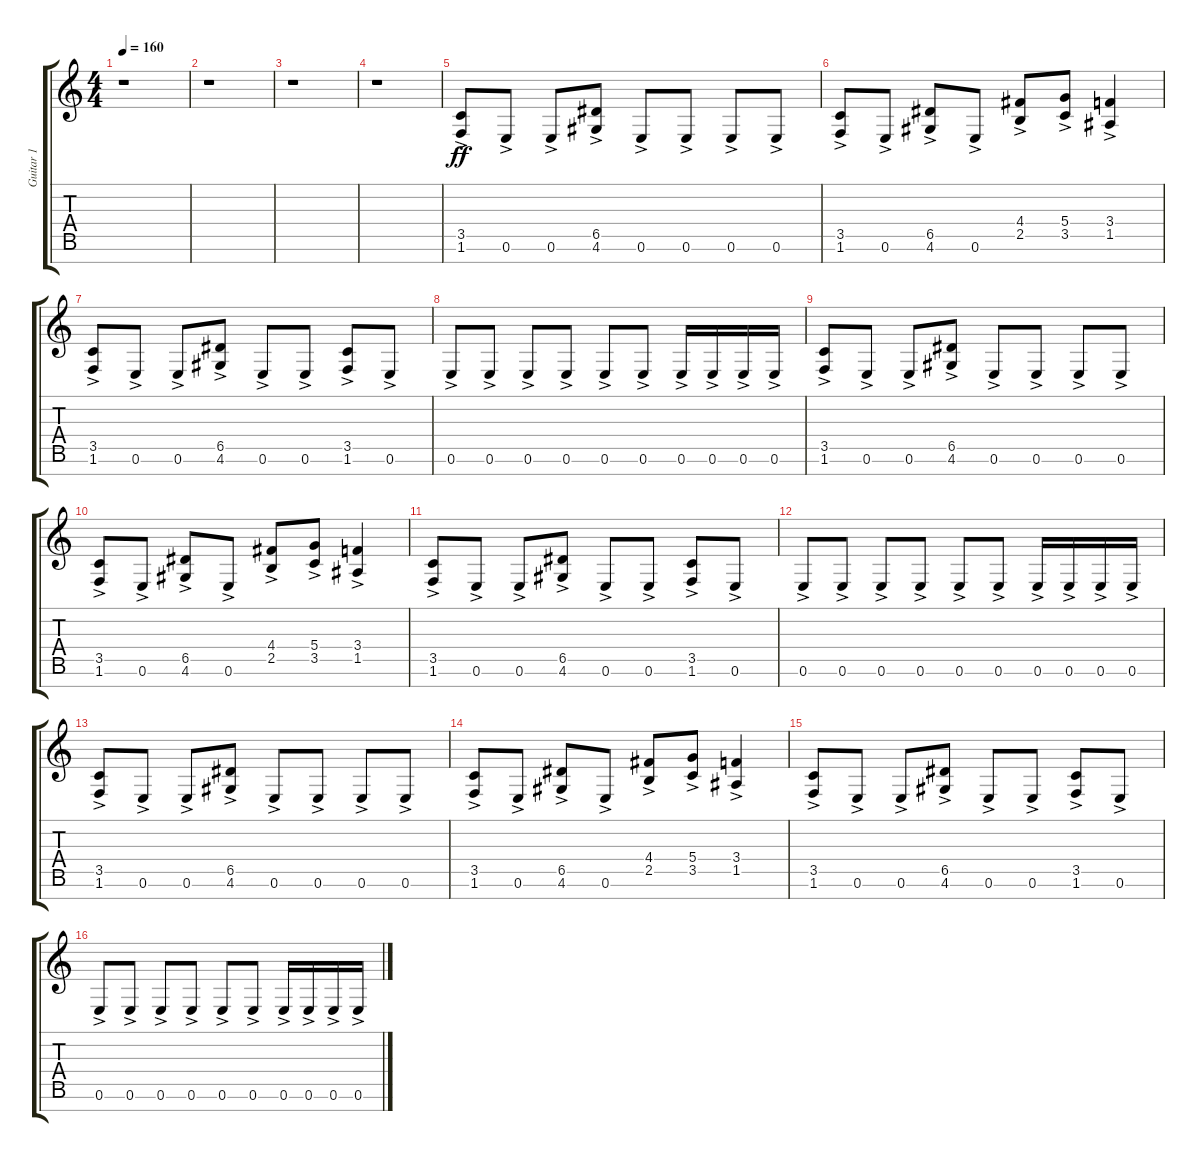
\track ("Guitar 1" "Guitar 1") {instrument distortionguitar}
\staff {score tabs}
\tuning (E4 B3 G3 D3 A2 E2 B1) {hide}
\ts (4 4)
\tempo 160
\clef g2
\ks c
r.1{dy ff instrument distortionguitar} |
r.1 |
r.1 |
r.1 |
(3.5{ac} 1.6{ac}).8 0.6{ac}.8 0.6{ac}.8 (6.5{ac} 4.6{ac}).8 0.6{ac}.8 0.6{ac}.8 0.6{ac}.8 0.6{ac}.8 |
(3.5{ac} 1.6{ac}).8 0.6{ac}.8 (6.5{ac} 4.6{ac}).8 0.6{ac}.8 (4.4{ac} 2.5{ac}).8 (5.4{ac} 3.5{ac}).8 (3.4{ac} 1.5{ac}).4 |
(3.5{ac} 1.6{ac}).8 0.6{ac}.8 0.6{ac}.8 (6.5{ac} 4.6{ac}).8 0.6{ac}.8 0.6{ac}.8 (3.5{ac} 1.6{ac}).8 0.6{ac}.8 |
0.6{ac}.8 0.6{ac}.8 0.6{ac}.8 0.6{ac}.8 0.6{ac}.8 0.6{ac}.8 0.6{ac}.16 0.6{ac}.16 0.6{ac}.16 0.6{ac}.16 |
(3.5{ac} 1.6{ac}).8 0.6{ac}.8 0.6{ac}.8 (6.5{ac} 4.6{ac}).8 0.6{ac}.8 0.6{ac}.8 0.6{ac}.8 0.6{ac}.8 |
(3.5{ac} 1.6{ac}).8 0.6{ac}.8 (6.5{ac} 4.6{ac}).8 0.6{ac}.8 (4.4{ac} 2.5{ac}).8 (5.4{ac} 3.5{ac}).8 (3.4{ac} 1.5{ac}).4 |
(3.5{ac} 1.6{ac}).8 0.6{ac}.8 0.6{ac}.8 (6.5{ac} 4.6{ac}).8 0.6{ac}.8 0.6{ac}.8 (3.5{ac} 1.6{ac}).8 0.6{ac}.8 |
0.6{ac}.8 0.6{ac}.8 0.6{ac}.8 0.6{ac}.8 0.6{ac}.8 0.6{ac}.8 0.6{ac}.16 0.6{ac}.16 0.6{ac}.16 0.6{ac}.16 |
(3.5{ac} 1.6{ac}).8 0.6{ac}.8 0.6{ac}.8 (6.5{ac} 4.6{ac}).8 0.6{ac}.8 0.6{ac}.8 0.6{ac}.8 0.6{ac}.8 |
(3.5{ac} 1.6{ac}).8 0.6{ac}.8 (6.5{ac} 4.6{ac}).8 0.6{ac}.8 (4.4{ac} 2.5{ac}).8 (5.4{ac} 3.5{ac}).8 (3.4{ac} 1.5{ac}).4 |
(3.5{ac} 1.6{ac}).8 0.6{ac}.8 0.6{ac}.8 (6.5{ac} 4.6{ac}).8 0.6{ac}.8 0.6{ac}.8 (3.5{ac} 1.6{ac}).8 0.6{ac}.8 |
0.6{ac}.8 0.6{ac}.8 0.6{ac}.8 0.6{ac}.8 0.6{ac}.8 0.6{ac}.8 0.6{ac}.16 0.6{ac}.16 0.6{ac}.16 0.6{ac}.16
